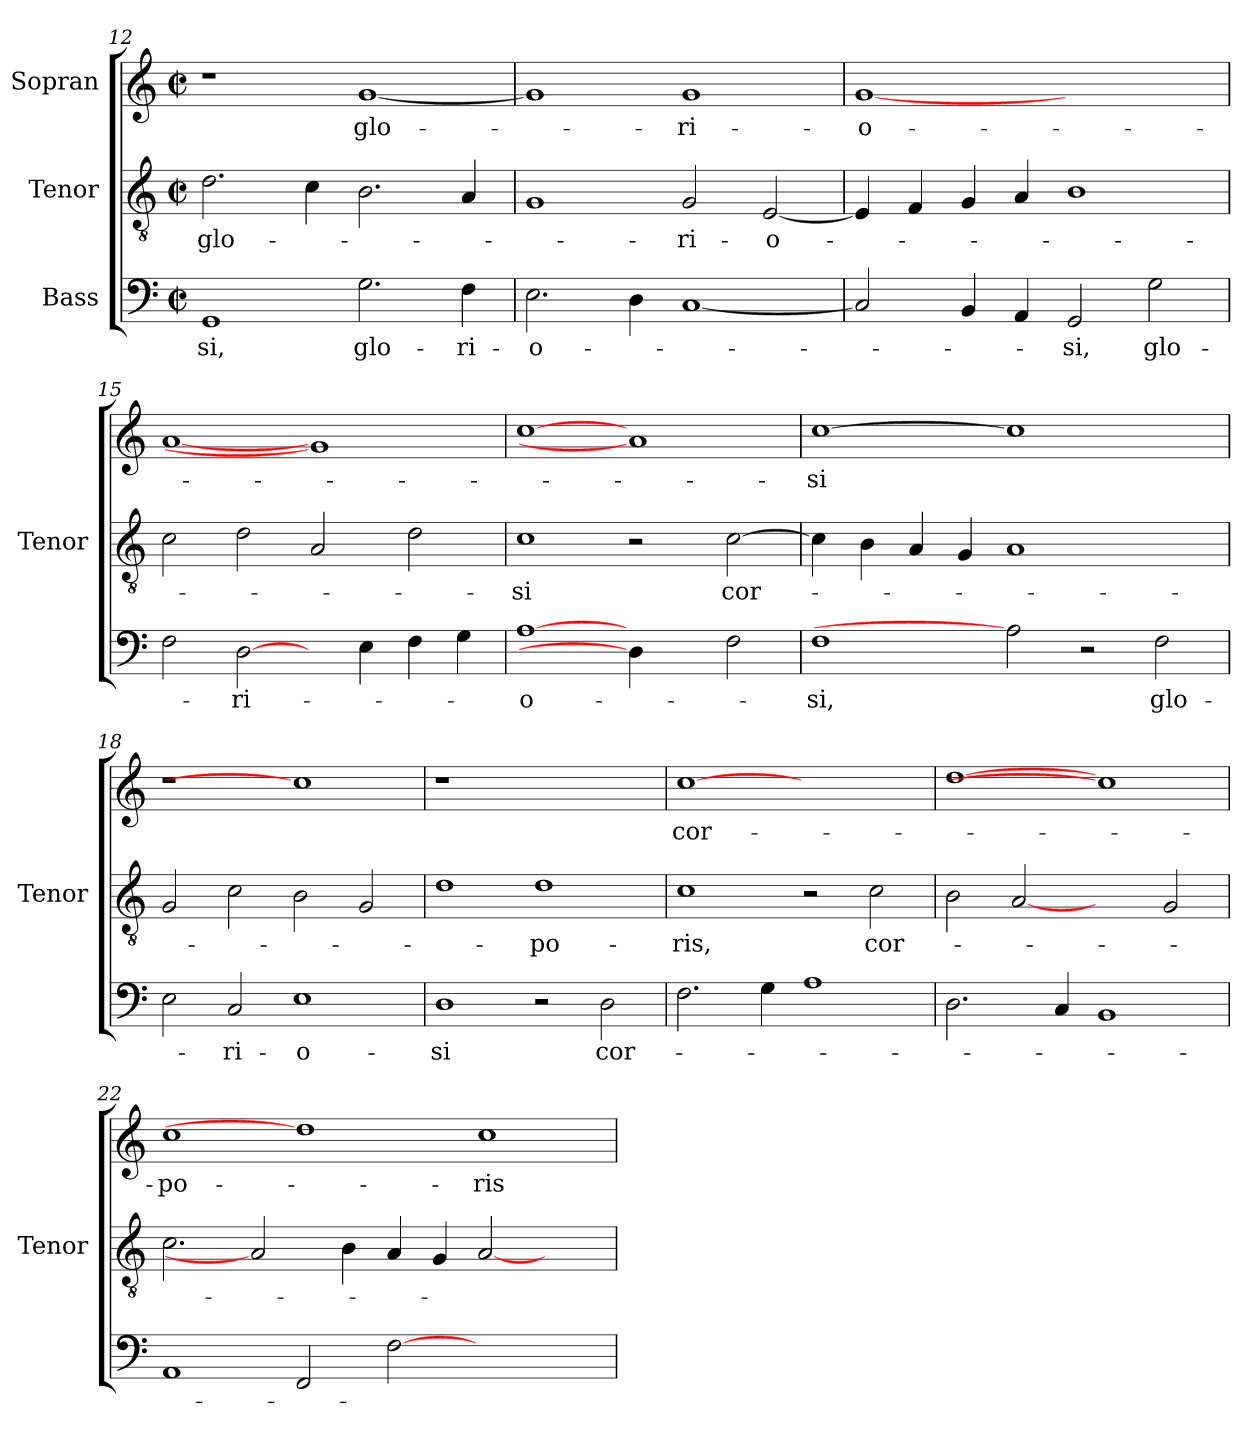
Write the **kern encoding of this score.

**kern	**text	**kern	**text	**kern	**text
*part3	*part3	*part2	*part2	*part1	*part1
*staff3	*staff3	*staff2	*staff2	*staff1	*staff1
*I"Bass	*	*I"Tenor	*	*I"Sopran	*
*	*	*I'Tenor	*	*	*
*clefF4	*	*clefGv2	*	*clefG2	*
*	*	*ITrd7c12	*	*	*
*k[]	*	*k[]	*	*k[]	*
*M2/2	*	*M2/2	*	*M2/2	*
*met(c|)	*	*met(c|)	*	*met(c|)	*
=12	=12	=12	=12	=12	=12
!	!LO:LY:b:color=#000000	!	!	!	!
!	!	!	!LO:LY:b:color=#000000	!	!
1GGi	-si,	2.Di\	glo-	1r	.
.	.	4Ci\	.	.	.
!	!LO:LY:b:color=#000000	!	!	!	!
!	!	!	!	!	!LO:LY:b:color=#000000
2.Gi\	glo-	2.BBi\	.	[<1gi	glo-
!	!LO:LY:b:color=#000000	!	!	!	!
4Fi\	-ri-	4AAi/	.	.	.
=13	=13	=13	=13	=13	=13
!	!LO:LY:b:color=#000000	!	!	!	!
2.Ei\	-o-	1GGi	.	1gi]	.
4Di\	.	.	.	.	.
!	!	!	!LO:LY:b:color=#000000	!	!
!	!	!	!	!	!LO:LY:b:color=#000000
[<1Ci	.	2GGi/	-ri-	1gi	-ri-
!	!	!	!LO:LY:b:color=#000000	!	!
.	.	[<2EEi/	-o-	.	.
=14	=14	=14	=14	=14	=14
!	!	!	!	!	!LO:LY:b:color=#000000
2Ci/]	.	4EEi/]	.	[1gi	-o-
.	.	4FFi/	.	.	.
4BBi/	.	4GGi/	.	.	.
4AAi/	.	4AAi/	.	.	.
!	!LO:LY:b:color=#000000	!	!	!	!
2GGi/	-si,	1BBi	.	1ryy	.
!	!LO:LY:b:color=#000000	!	!	!	!
2Gi\	glo-	.	.	.	.
!!LO:LB:g=z
=15	=15	=15	=15	=15	=15
2Fi\	.	2Ci\	.	[1ai	.
!	!LO:LY:b:color=#000000	!	!	!	!
[2Di\	-ri-	2Di\	.	.	.
4ryy	.	2AAi/	.	1gi]	.
4Ei\	.	.	.	.	.
4Fi\	.	2Di\	.	.	.
4Gi\	.	.	.	.	.
=16	=16	=16	=16	=16	=16
!	!LO:LY:b:color=#000000	!	!	!	!
!	!	!	!LO:LY:b:color=#000000	!	!
[1Ai	-o-	1Ci	-si	[1cci	.
4Di\]	.	2r	.	1ai]	.
4ryy	.	.	.	.	.
!	!	!	!LO:LY:b:color=#000000	!	!
2Fi\	.	[>2Ci\	cor-	.	.
=17	=17	=17	=17	=17	=17
!	!LO:LY:b:color=#000000	!	!	!	!
!	!	!	!	!	!LO:LY:b:color=#000000
1Fi	-si,	4Ci\]	.	[1cci	-si
.	.	4BBi\	.	.	.
.	.	4AAi/	.	.	.
.	.	4GGi/	.	.	.
2Ai]	.	1AAi	.	1cci]	.
2r	.	.	.	.	.
!	!LO:LY:b:color=#000000	!	!	!	!
2Fi\	glo-	2ryy	.	2ryy	.
=18	=18	=18	=18	=18	=18
!	!	!	!	!LO:N:vis=1	!
2Ei\	.	2GGi/	.	1r	.
!	!LO:LY:b:color=#000000	!	!	!	!
2Ci/	-ri-	2Ci\	.	.	.
!	!LO:LY:b:color=#000000	!	!	!	!
1Ei	-o-	2BBi\	.	1cci]	.
.	.	2GGi/	.	.	.
=19	=19	=19	=19	=19	=19
!	!LO:LY:b:color=#000000	!	!	!LO:N:vis=1	!
1Di	-si	1Di	.	1r	.
!	!	!	!LO:LY:b:color=#000000	!	!
2r	.	1Di	-po-	1ryy	.
!	!LO:LY:b:color=#000000	!	!	!	!
2Di\	cor-	.	.	.	.
=20	=20	=20	=20	=20	=20
!	!	!	!LO:LY:b:color=#000000	!	!
!	!	!	!	!	!LO:LY:b:color=#000000
2.Fi\	.	1Ci	-ris,	[1cci	cor-
4Gi\	.	.	.	.	.
1Ai	.	2r	.	1ryy	.
!	!	!	!LO:LY:b:color=#000000	!	!
.	.	2Ci\	cor-	.	.
=21	=21	=21	=21	=21	=21
2.Di\	.	2BBi\	.	[1ddi	.
.	.	[2AAi	.	.	.
4Ci/	.	.	.	.	.
1BBi	.	2ryy	.	1cci]	.
.	.	2GGi/	.	.	.
!!LO:PB:g=z
=22	=22	=22	=22	=22	=22
!	!	!	!	!	!LO:LY:b:color=#000000
1AAi	.	2.Ci\	.	1cci	-po-
.	.	2AAi]	.	.	.
2FFi/	.	.	.	1ddi]	.
.	.	4BBi\	.	.	.
[>2Fi\	.	4AAi/	.	.	.
.	.	4GGi/	.	.	.
!	!	!	!	!	!LO:LY:b:color=#000000
1ryy	.	[<2AAi/	.	1cci	-ris
.	.	2ryy	.	.	.
=	=	=	=	=	=
*-	*-	*-	*-	*-	*-
